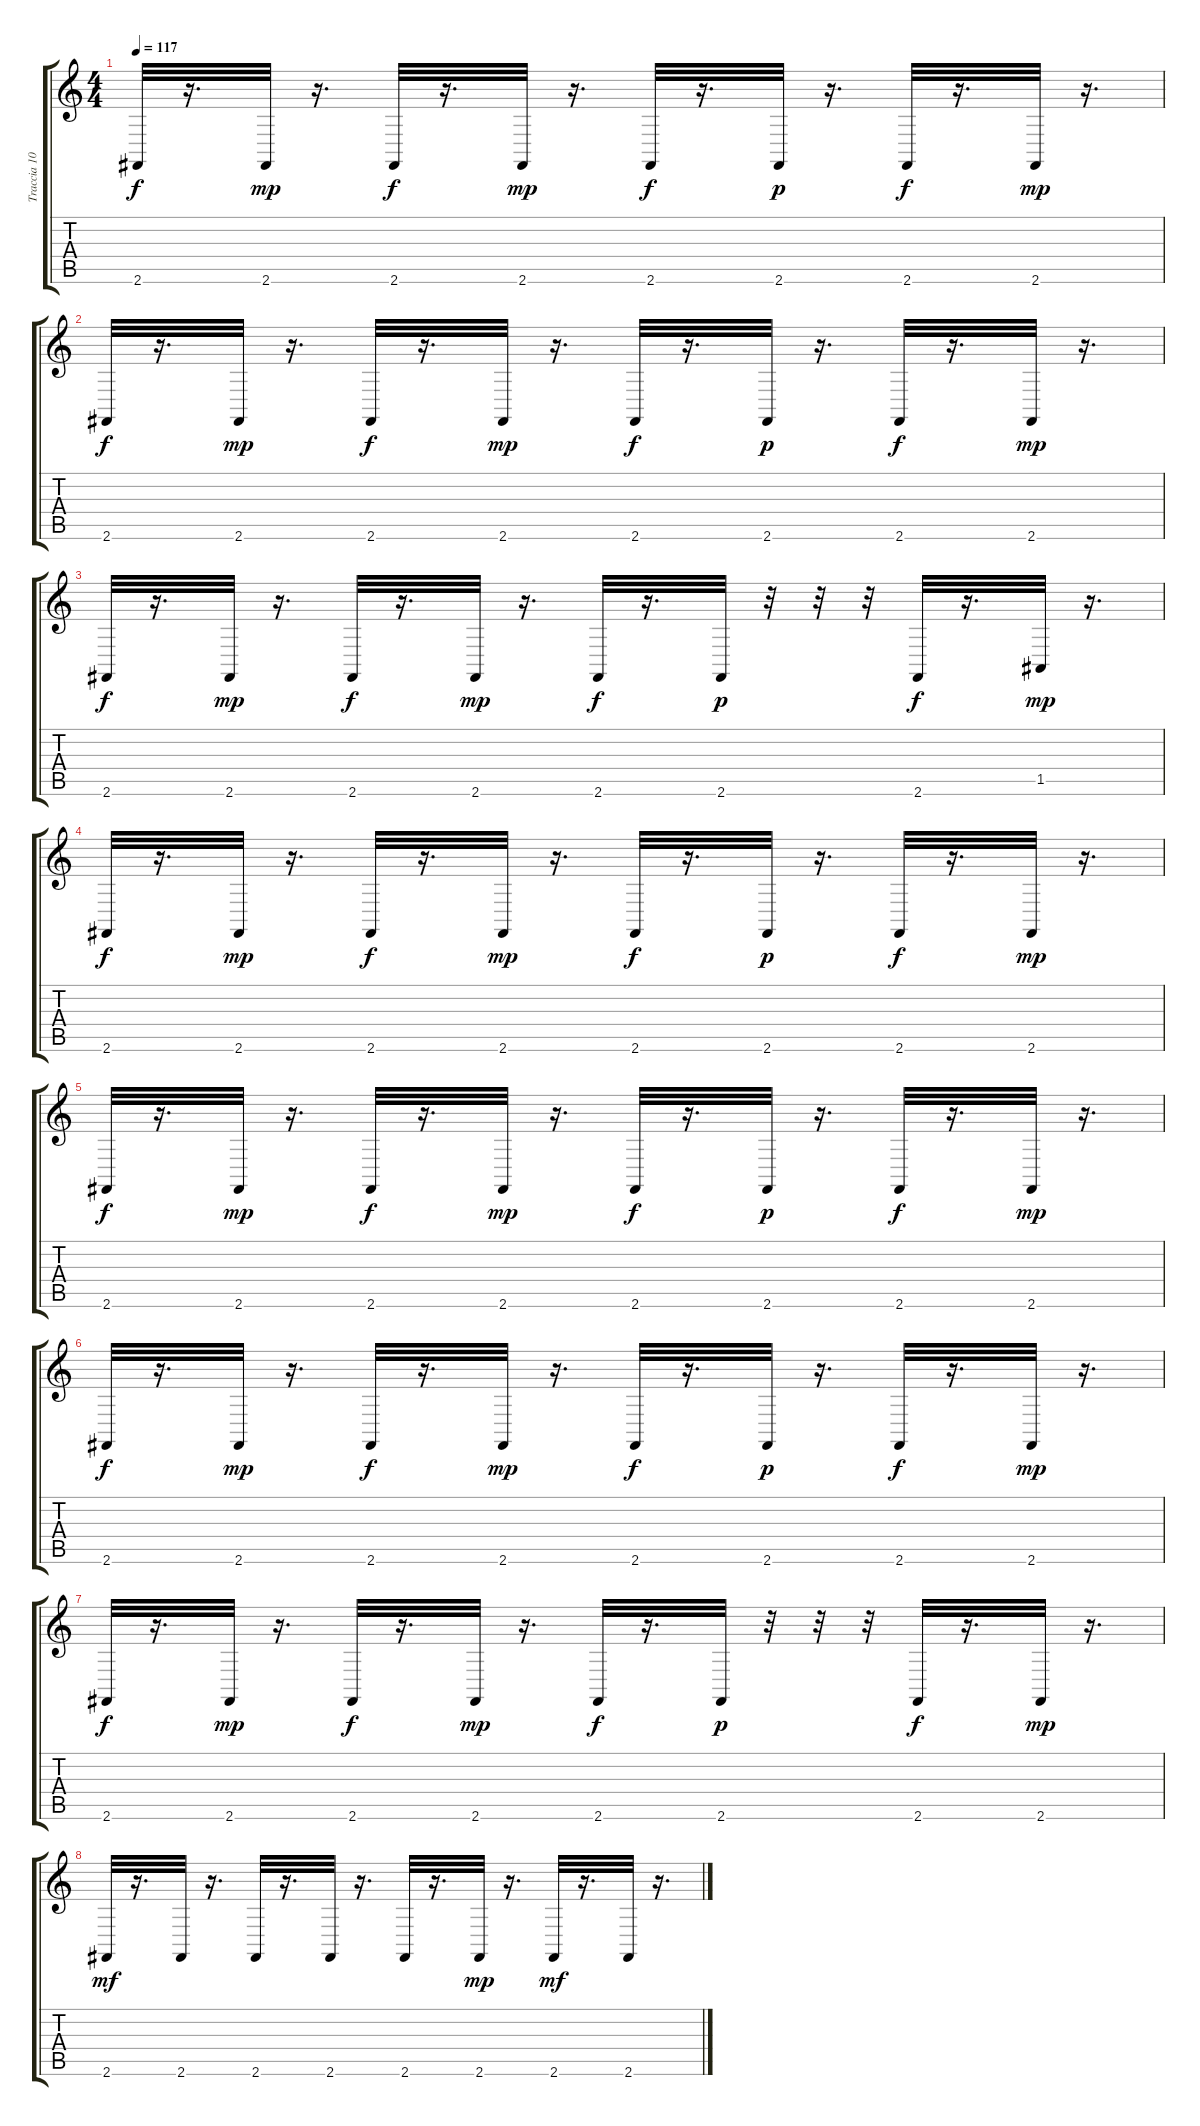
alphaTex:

\track ("Traccia 10" "Traccia 10") {instrument acousticgrandpiano}
\staff {score tabs}
\tuning (E4 B3 G3 D3 A2 E2) {hide}
\ts (4 4)
\tempo 117
\clef g2
\ks c
2.6.32{dy f} r.16{d} 2.6.32{dy mp} r.16{d} 2.6.32{dy f} r.16{d} 2.6.32{dy mp} r.16{d} 2.6.32{dy f} r.16{d} 2.6.32{dy p} r.16{d} 2.6.32{dy f} r.16{d} 2.6.32{dy mp} r.16{d} |
2.6.32{dy f} r.16{d} 2.6.32{dy mp} r.16{d} 2.6.32{dy f} r.16{d} 2.6.32{dy mp} r.16{d} 2.6.32{dy f} r.16{d} 2.6.32{dy p} r.16{d} 2.6.32{dy f} r.16{d} 2.6.32{dy mp} r.16{d} |
2.6.32{dy f} r.16{d} 2.6.32{dy mp} r.16{d} 2.6.32{dy f} r.16{d} 2.6.32{dy mp} r.16{d} 2.6.32{dy f} r.16{d} 2.6.32{dy p} r.32 r.32 r.32 2.6.32{dy f} r.16{d} 1.5.32{dy mp} r.16{d} |
2.6.32{dy f} r.16{d} 2.6.32{dy mp} r.16{d} 2.6.32{dy f} r.16{d} 2.6.32{dy mp} r.16{d} 2.6.32{dy f} r.16{d} 2.6.32{dy p} r.16{d} 2.6.32{dy f} r.16{d} 2.6.32{dy mp} r.16{d} |
2.6.32{dy f} r.16{d} 2.6.32{dy mp} r.16{d} 2.6.32{dy f} r.16{d} 2.6.32{dy mp} r.16{d} 2.6.32{dy f} r.16{d} 2.6.32{dy p} r.16{d} 2.6.32{dy f} r.16{d} 2.6.32{dy mp} r.16{d} |
2.6.32{dy f} r.16{d} 2.6.32{dy mp} r.16{d} 2.6.32{dy f} r.16{d} 2.6.32{dy mp} r.16{d} 2.6.32{dy f} r.16{d} 2.6.32{dy p} r.16{d} 2.6.32{dy f} r.16{d} 2.6.32{dy mp} r.16{d} |
2.6.32{dy f} r.16{d} 2.6.32{dy mp} r.16{d} 2.6.32{dy f} r.16{d} 2.6.32{dy mp} r.16{d} 2.6.32{dy f} r.16{d} 2.6.32{dy p} r.32 r.32 r.32 2.6.32{dy f} r.16{d} 2.6.32{dy mp} r.16{d} |
2.6.32{dy mf} r.16{d} 2.6.32 r.16{d} 2.6.32 r.16{d} 2.6.32 r.16{d} 2.6.32 r.16{d} 2.6.32{dy mp} r.16{d} 2.6.32{dy mf} r.16{d} 2.6.32 r.16{d}
